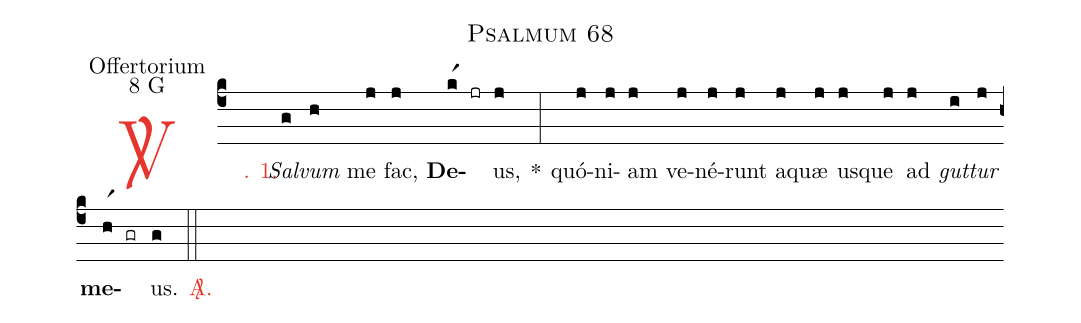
name: Psalmum 68;
office-part: Offertorium;
mode: 8;
mode-differentia: G;
nabc-lines: 1;
%%
(c4)

<c><sp>V/</sp>. 1.</c>() <i>Sal</i>(g)<i>vum</i>(h) me(j) fac,(j) <b>De</b>(kr1)(jr)us,(j) *(:) quó(j)ni(j)am(j) ve(j)né(j)runt(j) a(j)quæ(j) us(j)que(j) ad(j) <i>gut</i>(i)<i>tur</i>(j) <b>me</b>(hr1)(gr)us.(g)

<c><sp>A/</sp>.</c>(::)
